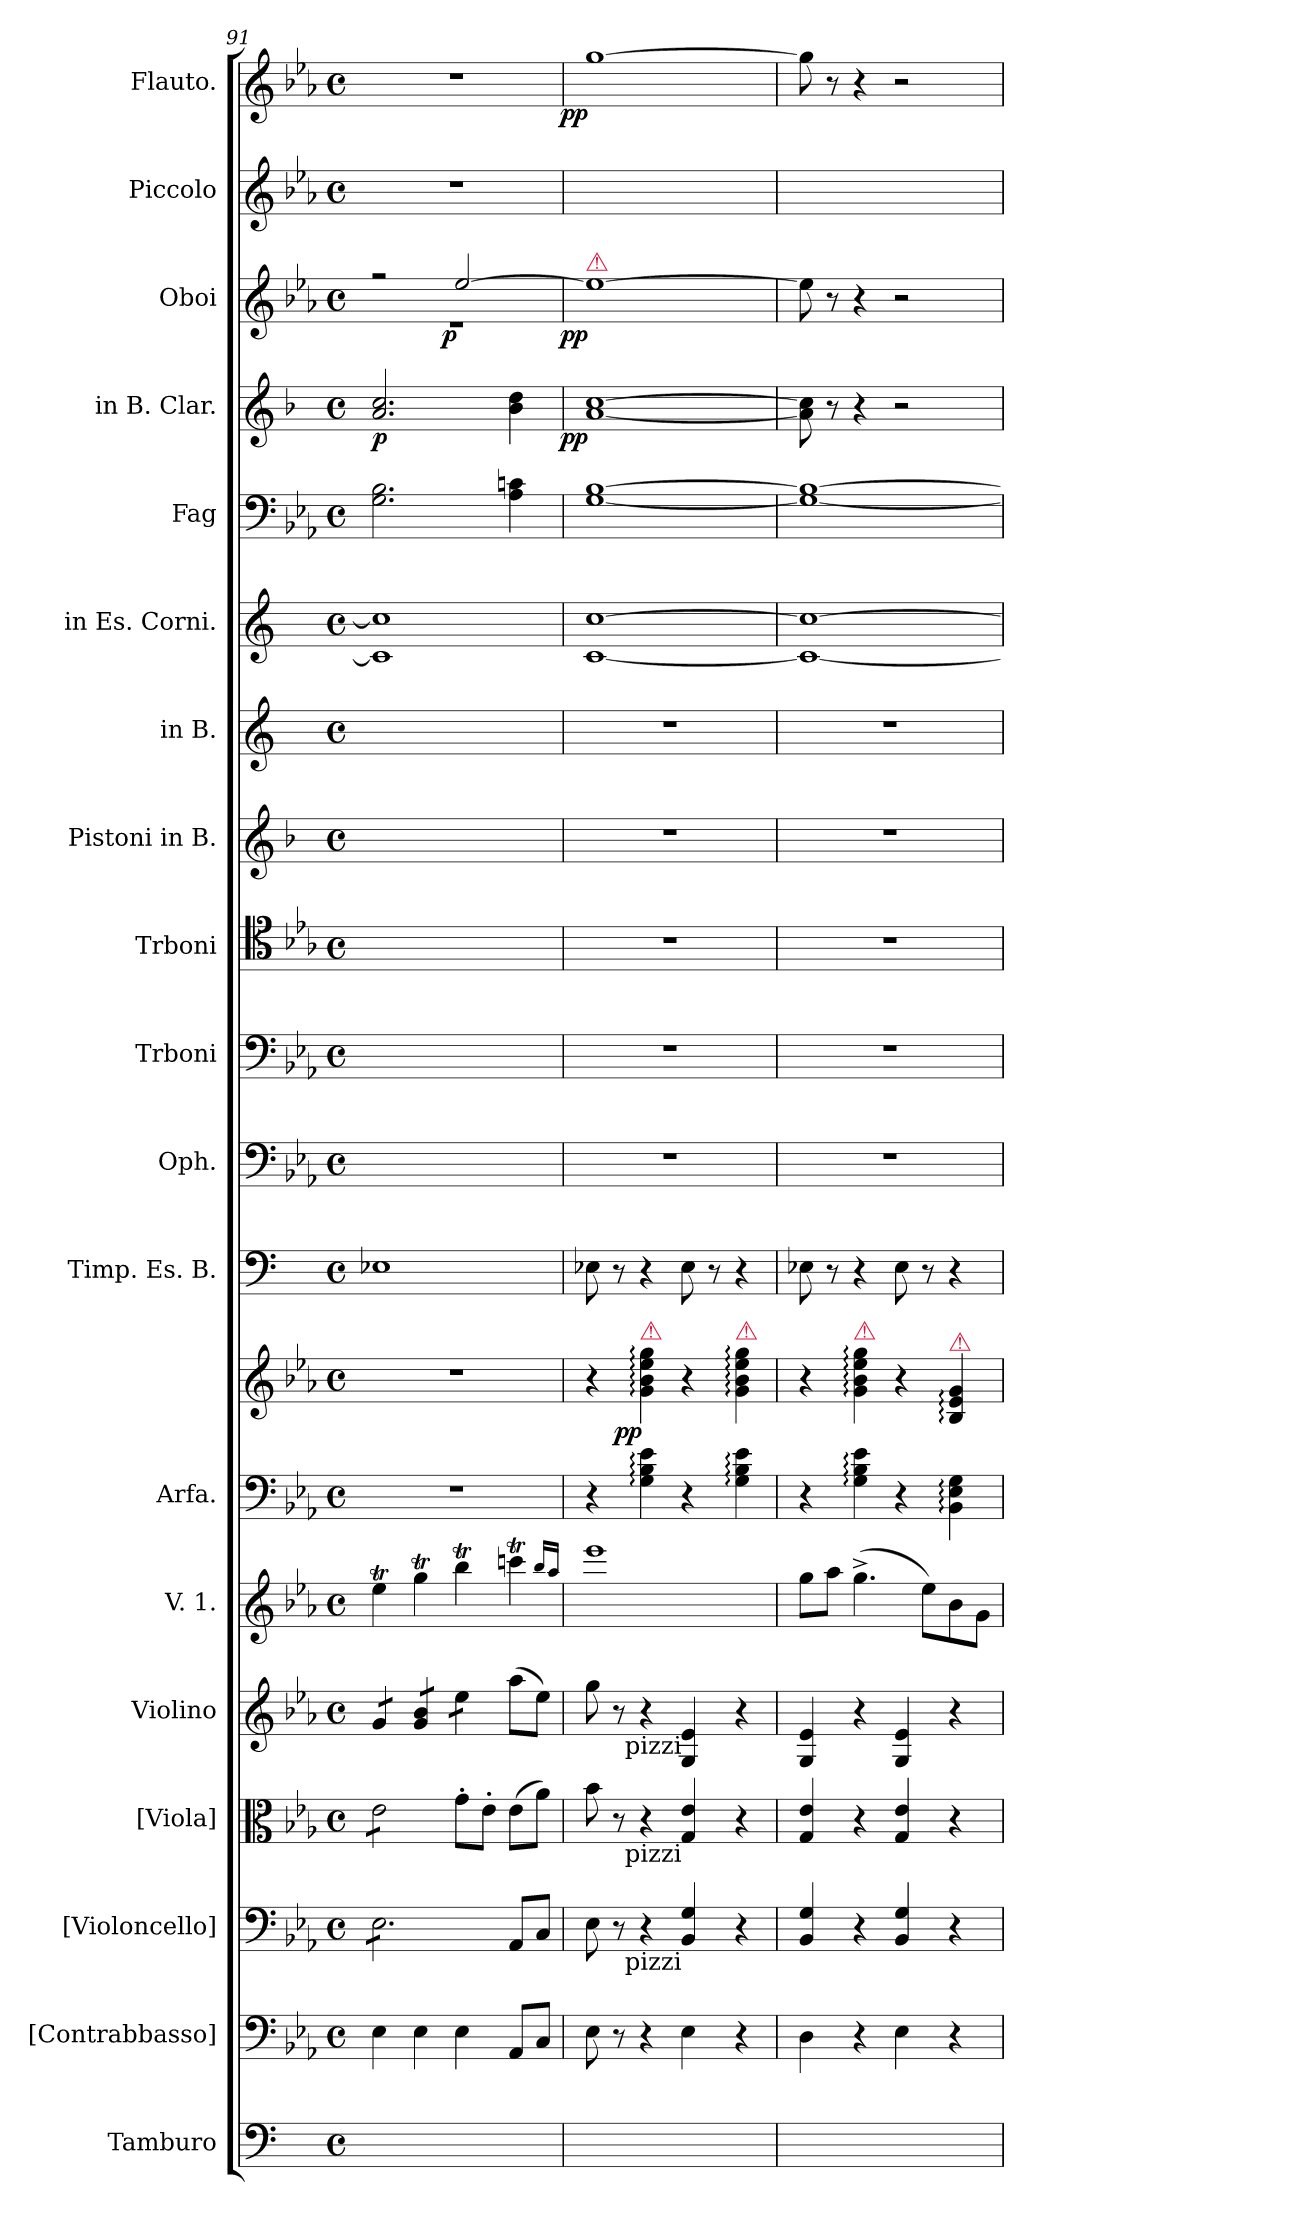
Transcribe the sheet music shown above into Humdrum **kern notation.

**kern	**kern	**kern	**kern	**kern	**kern	**kern	**kern	**dynam	**kern	**kern	**kern	**kern	**kern	**kern	**kern	**kern	**kern	**dynam	**kern	**dynam	**kern	**kern	**dynam
*part19	*part18	*part17	*part16	*part15	*part14	*part13	*part13	*part13	*part12	*part11	*part10	*part9	*part8	*part7	*part6	*part5	*part4	*part4	*part3	*part3	*part2	*part1	*part1
*staff20	*staff19	*staff18	*staff17	*staff16	*staff15	*staff14	*staff13	*staff13/14	*staff12	*staff11	*staff10	*staff9	*staff8	*staff7	*staff6	*staff5	*staff4	*staff4	*staff3	*staff3	*staff2	*staff1	*staff1
*I"Tamburo	*I"[Contrabbasso]	*I"[Violoncello]	*I"[Viola]	*I"Violino	*I"V. 1.	*I"Arfa.	*	*	*I"Timp. Es. B.	*I"Oph.	*I"Trboni	*I"Trboni	*I"Pistoni in B.	*I"in B.	*I"in Es. Corni.	*I"Fag	*I"in B. Clar.	*	*I"Oboi	*	*I"Piccolo	*I"Flauto.	*
*	*I'Cb	*I'Vc	*I'Vla	*I'Vln	*I'V	*	*	*	*I'Timp	*	*	*	*	*	*	*	*	*	*I'Ob	*	*I'Picc	*I'Fl	*
*clefF4	*clefF4	*clefF4	*clefC3	*clefG2	*clefG2	*clefF4	*clefG2	*	*clefF4	*clefF4	*clefF4	*clefC4	*clefG2	*clefG2	*clefG2	*clefF4	*clefG2	*	*clefG2	*	*clefG2	*clefG2	*
*	*	*	*	*	*	*	*	*	*	*	*	*	*ITrd1c2	*ITrd1c2	*ITrd5c9	*	*ITrd1c2	*	*	*	*	*	*
*k[]	*k[b-e-a-]	*k[b-e-a-]	*k[b-e-a-]	*k[b-e-a-]	*k[b-e-a-]	*k[b-e-a-]	*k[b-e-a-]	*	*	*k[b-e-a-]	*k[b-e-a-]	*k[b-e-a-]	*k[b-e-a-]	*k[b-e-]	*k[b-e-a-]	*k[b-e-a-]	*k[b-e-a-]	*	*k[b-e-a-]	*	*k[b-e-a-]	*k[b-e-a-]	*
*M4/4	*M4/4	*M4/4	*M4/4	*M4/4	*M4/4	*M4/4	*M4/4	*	*M4/4	*M4/4	*M4/4	*M4/4	*M4/4	*M4/4	*M4/4	*M4/4	*M4/4	*	*M4/4	*	*M4/4	*M4/4	*
*met(c)	*met(c)	*met(c)	*met(c)	*met(c)	*met(c)	*met(c)	*met(c)	*	*met(c)	*met(c)	*met(c)	*met(c)	*met(c)	*met(c)	*met(c)	*met(c)	*met(c)	*	*met(c)	*	*met(c)	*met(c)	*
=91	=91	=91	=91	=91	=91	=91	=91	=91	=91	=91	=91	=91	=91	=91	=91	=91	=91	=91	=91	=91	=91	=91	=91
*	*	*	*	*	*	*	*	*	*	*	*	*	*	*	*	*	*	*	*^	*	*	*	*
*	*	*tremolo	*	*	*	*	*	*	*	*	*	*	*	*	*	*	*	*	*	*	*	*	*	*
*	*	*	*tremolo	*	*	*	*	*	*	*	*	*	*	*	*	*	*	*	*	*	*	*	*	*
*	*	*	*	*tremolo	*	*	*	*	*	*	*	*	*	*	*	*	*	*	*	*	*	*	*	*
1ryy	4E-\	8E-\L	8e-\L	8g/L	4ee-T\	1r	1r	.	1E-X	1ryy	1ryy	1ryy	1ryy	1ryy	1E-] 1e-]	2.G\ 2.B-\	2.g/ 2.b-/	p	2r	1re	.	1r	1r	.
.	.	8E-\	8e-\	8g/J	.	.	.	.	.	.	.	.	.	.	.	.	.	.	.	.	.	.	.	.
.	4E-\	8E-\	8e-\	8g/ 8b-/L	4ggt\	.	.	.	.	.	.	.	.	.	.	.	.	.	.	.	.	.	.	.
.	.	8E-\	8e-\J	8g/ 8b-/J	.	.	.	.	.	.	.	.	.	.	.	.	.	.	.	.	.	.	.	.
*	*	*	*Xtremolo	*	*	*	*	*	*	*	*	*	*	*	*	*	*	*	*	*	*	*	*	*
!	!	!	!	!	!	!	!	!	!	!	!	!	!	!	!	!	!	!	!	!	!LO:DY:rj	!	!	!
.	4E-\	8E-\	8g'\L	8ee-\L	4bb-T\	.	.	.	.	.	.	.	.	.	.	.	.	.	[2ee-/	.	p	.	.	.
.	.	8E-\J	8e-'\J	8ee-\J	.	.	.	.	.	.	.	.	.	.	.	.	.	.	.	.	.	.	.	.
*	*	*	*	*Xtremolo	*	*	*	*	*	*	*	*	*	*	*	*	*	*	*	*	*	*	*	*
*	*	*Xtremolo	*	*	*	*	*	*	*	*	*	*	*	*	*	*	*	*	*	*	*	*	*	*
.	8AA-/L	8AA-/L	(8e-\L	(8aa-\L	4cccnT\	.	.	.	.	.	.	.	.	.	.	4A-\ 4cn\	4a-\ 4cc\	.	.	.	.	.	.	.
.	8C/J	8C/J	8a-\J)	8ee-\J)	.	.	.	.	.	.	.	.	.	.	.	.	.	.	.	.	.	.	.	.
*	*	*	*	*	*	*	*	*	*	*	*	*	*	*	*	*	*	*	*v	*v	*	*	*	*
.	.	.	.	.	16qqbb-/LL	.	.	.	.	.	.	.	.	.	.	.	.	.	.	.	.	.	.
.	.	.	.	.	16qqaa-/JJ	.	.	.	.	.	.	.	.	.	.	.	.	.	.	.	.	.	.
=92	=92	=92	=92	=92	=92	=92	=92	=92	=92	=92	=92	=92	=92	=92	=92	=92	=92	=92	=92	=92	=92	=92	=92
!	!	!	!	!	!	!	!	!	!	!	!	!	!	!	!	!	!	!	!LO:TX:a:color=crimson:t=⚠	!	!	!	!
!	!	!	!	!	!	!	!	!	!	!	!	!	!	!	!	!	!	!LO:DY:rj	!	!LO:DY:rj	!	!	!LO:DY:rj
1ryy	8E-\	8E-\	8b-\	8gg\	1eee-	4r	4r	.	8E-X\	1r	1r	1r	1r	1r	[1E- [1e-	[>1G [1B-	[1g [1b-	pp	1ee-_	pp.	1ryy	[1gg	pp.
.	8r	8r	8r	8r	.	.	.	.	8r	.	.	.	.	.	.	.	.	.	.	.	.	.	.
!	!	!	!	!	!	!	!LO:TX:a:color=crimson:t=⚠	!	!	!	!	!	!	!	!	!	!	!	!	!	!	!	!
!	!	!	!	!	!	!	!	!LO:DY:rj	!	!	!	!	!	!	!	!	!	!	!	!	!	!	!
.	4r	4r	4r	4r	.	4G:\ 4B-:\ 4e-:\	4g:\ 4b-:\ 4ee-:\ 4gg:\	pp	4r	.	.	.	.	.	.	.	.	.	.	.	.	.	.
!	!	!	!	!LO:TX:b:rj:t=pizzi	!	!	!	!	!	!	!	!	!	!	!	!	!	!	!	!	!	!	!
!	!	!	!LO:TX:b:rj:t=pizzi	!	!	!	!	!	!	!	!	!	!	!	!	!	!	!	!	!	!	!	!
!	!	!LO:TX:b:rj:t=pizzi	!	!	!	!	!	!	!	!	!	!	!	!	!	!	!	!	!	!	!	!	!
.	4E-\	4BB-/ 4G/	4G/ 4e-/	4G/ 4e-/	.	4r	4r	.	8E-\	.	.	.	.	.	.	.	.	.	.	.	.	.	.
.	.	.	.	.	.	.	.	.	8r	.	.	.	.	.	.	.	.	.	.	.	.	.	.
!	!	!	!	!	!	!	!LO:TX:a:color=crimson:t=⚠	!	!	!	!	!	!	!	!	!	!	!	!	!	!	!	!
.	4r	4r	4r	4r	.	4G:\ 4B-:\ 4e-:\	4g:\ 4b-:\ 4ee-:\ 4gg:\	.	4r	.	.	.	.	.	.	.	.	.	.	.	.	.	.
=93	=93	=93	=93	=93	=93	=93	=93	=93	=93	=93	=93	=93	=93	=93	=93	=93	=93	=93	=93	=93	=93	=93	=93
1ryy	4D\	4BB-/ 4G/	4G/ 4e-/	4G/ 4e-/	8gg\L	4r	4r	.	8E-X\	1r	1r	1r	1r	1r	1E-_ 1e-_	1G_ 1B-_	8g]\ 8b-]\	.	8ee-\]	.	1ryy	8gg\]	.
.	.	.	.	.	8aa-\J	.	.	.	8r	.	.	.	.	.	.	.	8r	.	8r	.	.	8r	.
!	!	!	!	!	!	!	!LO:TX:a:color=crimson:t=⚠	!	!	!	!	!	!	!	!	!	!	!	!	!	!	!	!
.	4r	4r	4r	4r	(4.gg^\	4G:\ 4B-:\ 4e-:\	4g:\ 4b-:\ 4ee-:\ 4gg:\	.	4r	.	.	.	.	.	.	.	4r	.	4r	.	.	4r	.
.	4E-\	4BB-/ 4G/	4G/ 4e-/	4G/ 4e-/	.	4r	4r	.	8E-\	.	.	.	.	.	.	.	2r	.	2r	.	.	2r	.
.	.	.	.	.	8ee-\L)	.	.	.	8r	.	.	.	.	.	.	.	.	.	.	.	.	.	.
!	!	!	!	!	!	!	!LO:TX:a:color=crimson:t=⚠	!	!	!	!	!	!	!	!	!	!	!	!	!	!	!	!
.	4r	4r	4r	4r	8b-\	4BB-:\ 4E-:\ 4G:\	4B-:/ 4e-:/ 4g:/	.	4r	.	.	.	.	.	.	.	.	.	.	.	.	.	.
.	.	.	.	.	8g\J	.	.	.	.	.	.	.	.	.	.	.	.	.	.	.	.	.	.
=	=	=	=	=	=	=	=	=	=	=	=	=	=	=	=	=	=	=	=	=	=	=	=
*-	*-	*-	*-	*-	*-	*-	*-	*-	*-	*-	*-	*-	*-	*-	*-	*-	*-	*-	*-	*-	*-	*-	*-
